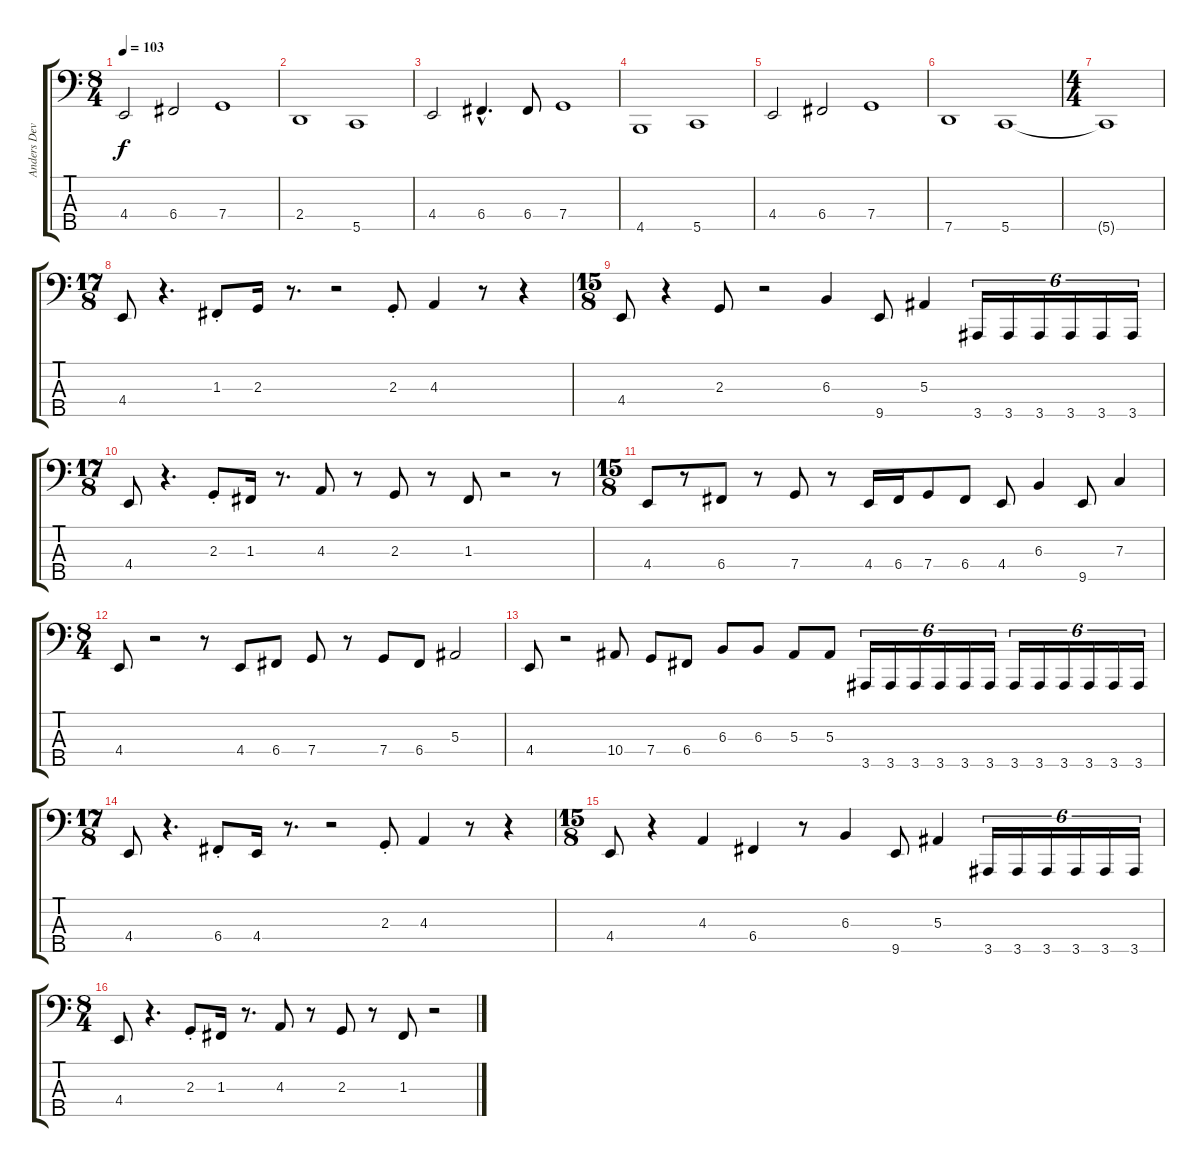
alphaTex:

\track ("Anders Devillian Lindgrén - bass  " "Anders Dev") {instrument electricbasspick}
\staff {score tabs}
\tuning (Eb2 Bb1 F1 C1 G0) {hide}
\ts (8 4)
\tempo 103
\clef f4
\ks c
4.4.2{dy f} 6.4.2 7.4.1 |
2.4.1 5.5.1 |
4.4.2 6.4{hac}.4{d} 6.4.8 7.4.1 |
4.5.1 5.5.1 |
4.4.2 6.4.2 7.4.1 |
7.5.1 5.5.1 |
\ts (4 4)
5.5{t}.1 |
\ts (17 8)
4.4.8 r.4{d} 1.3{st}.8 2.3.16 r.8{d} r.2 2.3{st}.8 4.3.4 r.8 r.4 |
\ts (15 8)
4.4.8 r.4 2.3.8 r.2 6.3.4 9.5.8 5.3.4 3.5.16{tu (6 4)} 3.5.16{tu (6 4)} 3.5.16{tu (6 4)} 3.5.16{tu (6 4)} 3.5.16{tu (6 4)} 3.5.16{tu (6 4)} |
\ts (17 8)
4.4.8 r.4{d} 2.3{st}.8 1.3.16 r.8{d} 4.3.8 r.8 2.3.8 r.8 1.3.8 r.2 r.8 |
\ts (15 8)
4.4.8 r.8 6.4.8 r.8 7.4.8 r.8 4.4.16 6.4.16 7.4.8 6.4.8 4.4.8 6.3.4 9.5.8 7.3.4 |
\ts (8 4)
4.4.8 r.2 r.8 4.4.8 6.4.8 7.4.8 r.8 7.4.8 6.4.8 5.3.2 |
4.4.8 r.2 10.4.8 7.4.8 6.4.8 6.3.8 6.3.8 5.3.8 5.3.8 3.5.16{tu (6 4)} 3.5.16{tu (6 4)} 3.5.16{tu (6 4)} 3.5.16{tu (6 4)} 3.5.16{tu (6 4)} 3.5.16{tu (6 4)} 3.5.16{tu (6 4)} 3.5.16{tu (6 4)} 3.5.16{tu (6 4)} 3.5.16{tu (6 4)} 3.5.16{tu (6 4)} 3.5.16{tu (6 4)} |
\ts (17 8)
4.4.8 r.4{d} 6.4{st}.8 4.4.16 r.8{d} r.2 2.3{st}.8 4.3.4 r.8 r.4 |
\ts (15 8)
4.4.8 r.4 4.3.4 6.4.4 r.8 6.3.4 9.5.8 5.3.4 3.5.16{tu (6 4)} 3.5.16{tu (6 4)} 3.5.16{tu (6 4)} 3.5.16{tu (6 4)} 3.5.16{tu (6 4)} 3.5.16{tu (6 4)} |
\ts (8 4)
4.4.8 r.4{d} 2.3{st}.8 1.3.16 r.8{d} 4.3.8 r.8 2.3.8 r.8 1.3.8 r.2
